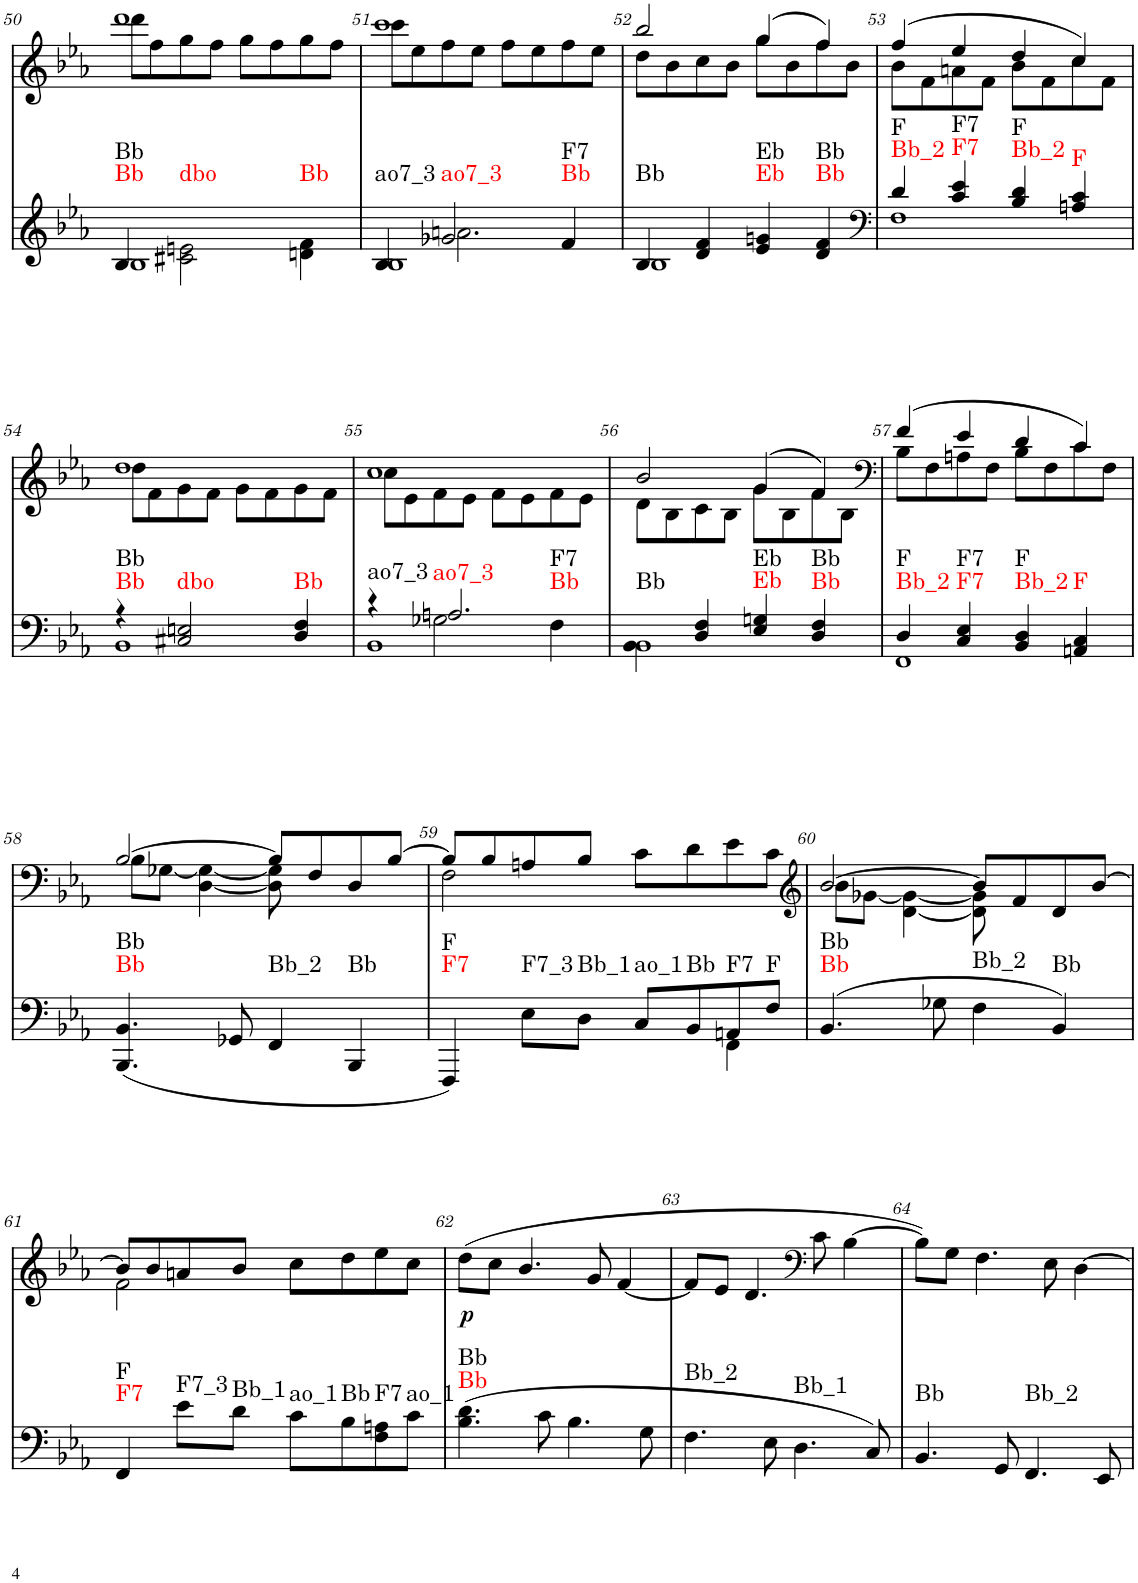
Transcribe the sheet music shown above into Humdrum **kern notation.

**kern	**harte	**kern	**text
*part2	*part2	*part1	*part1
*staff2	*	*staff1	*staff1
*I"piano	*	*I"piano	*
*I'Pno	*	*I'Pno	*
!!LO:PB:g=z
*clefG2	*	*clefG2	*
*k[b-e-a-]	*	*k[b-e-a-]	*
*E-:	*	*E-:	*
*M2/2	*	*M2/2	*
*met(c|)	*	*met(c|)	*
=50	=50	=50	=50
*^	*	*^	*
!	!	!LO:H:n=1:kt=Bb	!	!	!
!	!	!LO:H:n=2:kt=Bb	!	!	!
4B-/	1B-	N N	1ddd	8ddd\L	.
.	.	.	.	8ff\	.
!	!	!LO:H:kt=dbo	!	!	!
2c#X\ 2en\	.	N	.	8gg\	.
.	.	.	.	8ff\J	.
.	.	.	.	8gg\L	.
.	.	.	.	8ff\	.
!	!	!LO:H:kt=Bb	!	!	!
4dn\ 4f\	.	N	.	8gg\	.
.	.	.	.	8ff\J	.
=51	=51	=51	=51	=51	=51
*	*^	*	*	*	*
!	!	!	!LO:H:kt=ao7_3	!	!	!
4B-/	4ryy	1B-	N	1ccc	8ccc\L	.
.	.	.	.	.	8ee-\	.
!	!	!	!LO:H:kt=ao7_3	!	!	!
2g-X/	2.an\	.	N	.	8ff\	.
.	.	.	.	.	8ee-\J	.
.	.	.	.	.	8ff\L	.
.	.	.	.	.	8ee-\	.
!	!	!	!LO:H:n=1:kt=Bb	!	!	!
!	!	!	!LO:H:n=2:kt=F7	!	!	!
4f/	.	.	N N	.	8ff\	.
.	.	.	.	.	8ee-\J	.
*	*v	*v	*	*	*	*
=52	=52	=52	=52	=52	=52
!	!	!LO:H:kt=Bb	!	!	!
4B-/	1B-	N	2bb-/	8dd\L	.
.	.	.	.	8b-\	.
4d/ 4f/	.	.	.	8cc\	.
.	.	.	.	8b-\J	.
!	!	!LO:H:n=1:kt=Eb	!	!	!
!	!	!LO:H:n=2:kt=Eb	!	!	!
4e-/ 4gn/	.	N N	(4gg/	8gg\L	.
.	.	.	.	8b-\	.
!	!	!LO:H:n=1:kt=Bb	!	!	!
!	!	!LO:H:n=2:kt=Bb	!	!	!
4d/ 4f/	.	N N	4ff/)	8ff\	.
.	.	.	.	8b-\J	.
=53	=53	=53	=53	=53	=53
*clefF4	*	*	*	*	*
!	!	!LO:H:n=1:kt=Bb_2	!	!	!
!	!	!LO:H:n=2:kt=F	!	!	!
4d/	1F	N N	(4ff/	8b-\L	.
.	.	.	.	8f\	.
!	!	!LO:H:n=1:kt=F7	!	!	!
!	!	!LO:H:n=2:kt=F7	!	!	!
4c/ 4e-/	.	N N	4ee-/	8an\	.
.	.	.	.	8f\J	.
!	!	!LO:H:n=1:kt=Bb_2	!	!	!
!	!	!LO:H:n=2:kt=F	!	!	!
4B-/ 4d/	.	N N	4dd/	8b-\L	.
.	.	.	.	8f\	.
!	!	!LO:H:kt=F	!	!	!
4An/ 4c/	.	N	4cc/)	8cc\	.
.	.	.	.	8f\J	.
!!LO:LB:g=z	!!
=54	=54	=54	=54	=54	=54
!	!	!LO:H:n=1:kt=Bb	!	!	!
!	!	!LO:H:n=2:kt=Bb	!	!	!
4r	1BB-	N N	1dd	8dd\L	.
.	.	.	.	8f\	.
!	!	!LO:H:kt=dbo	!	!	!
2C#X/ 2En/	.	N	.	8g\	.
.	.	.	.	8f\J	.
.	.	.	.	8g\L	.
.	.	.	.	8f\	.
!	!	!LO:H:kt=Bb	!	!	!
4D/ 4F/	.	N	.	8g\	.
.	.	.	.	8f\J	.
=55	=55	=55	=55	=55	=55
*	*^	*	*	*	*
!	!	!	!LO:H:kt=ao7_3	!	!	!
4r	4ryy	1BB-	N	1cc	8cc\L	.
.	.	.	.	.	8e-\	.
!	!	!	!LO:H:n=1:kt=ao7_3	!	!	!
!	!	!	!LO:H:n=2:kt=Bb	!	!	!
!	!	!	!LO:H:n=3:kt=F7	!	!	!
2.An/	2G-X\	.	N N N	.	8f\	.
.	.	.	.	.	8e-\J	.
.	.	.	.	.	8f\L	.
.	.	.	.	.	8e-\	.
.	4F\	.	.	.	8f\	.
.	.	.	.	.	8e-\J	.
*	*v	*v	*	*	*	*
=56	=56	=56	=56	=56	=56
!	!	!LO:H:kt=Bb	!	!	!
4BB-\	1BB-	N	2b-/	8d\L	.
.	.	.	.	8B-\	.
4D/ 4F/	.	.	.	8c\	.
.	.	.	.	8B-\J	.
!	!	!LO:H:n=1:kt=Eb	!	!	!
!	!	!LO:H:n=2:kt=Eb	!	!	!
4E-/ 4Gn/	.	N N	(4g/	8g\L	.
.	.	.	.	8B-\	.
!	!	!LO:H:n=1:kt=Bb	!	!	!
!	!	!LO:H:n=2:kt=Bb	!	!	!
4D/ 4F/	.	N N	4f/)	8f\	.
.	.	.	.	8B-\J	.
=57	=57	=57	=57	=57	=57
*	*	*	*clefF4	*	*
!	!	!LO:H:n=1:kt=Bb_2	!	!	!
!	!	!LO:H:n=2:kt=F	!	!	!
4D/	1FF	N N	(4f/	8B-\L	.
.	.	.	.	8F\	.
!	!	!LO:H:n=1:kt=F7	!	!	!
!	!	!LO:H:n=2:kt=F7	!	!	!
4C/ 4E-/	.	N N	4e-/	8An\	.
.	.	.	.	8F\J	.
!	!	!LO:H:n=1:kt=Bb_2	!	!	!
!	!	!LO:H:n=2:kt=F	!	!	!
4BB-/ 4D/	.	N N	4d/	8B-\L	.
.	.	.	.	8F\	.
!	!	!LO:H:kt=F	!	!	!
4AAn/ 4C/	.	N	4c/)	8c\	.
.	.	.	.	8F\J	.
*v	*v	*	*	*	*
!!LO:LB:g=z	!!
=58	=58	=58	=58	=58
!	!LO:H:n=1:kt=Bb	!	!	!
!	!LO:H:n=2:kt=Bb	!	!	!
(4.BBB-/ 4.BB-/	N N	[2B-/	8B-\L	.
.	.	.	[8G-X\J	.
.	.	.	[4D\ 4G-\_	.
8GG-X/	.	.	.	.
!	!LO:H:kt=Bb_2	!	!	!
4FF/	N	8B-/L]	8D\] 8G-\]	.
.	.	8F/	4.ryy	.
!	!LO:H:kt=Bb	!	!	!
4BBB-/	N	8D/	.	.
.	.	[8B-/J	.	.
=59	=59	=59	=59	=59
*^	*	*	*	*
!	!	!LO:H:n=1:kt=F7	!	!	!
!	!	!LO:H:n=2:kt=F	!	!	!
4ryy	4FFF/)	N N	8B-/L]	2F\	.
.	.	.	8B-/	.	.
!	!	!LO:H:kt=F7_3	!	!	!
8E-\L	4ryy	N	8An/	.	.
!	!	!LO:H:kt=Bb_1	!	!	!
8D\J	.	N	8B-/J	.	.
!	!	!LO:H:kt=ao_1	!	!	!
8C/L	4ryy	N	8c\L	2ryy	.
!	!	!LO:H:kt=Bb	!	!	!
8BB-/	.	N	8d\	.	.
!	!	!LO:H:kt=F7	!	!	!
8AAn/	4FF\	N	8e-\	.	.
!	!	!LO:H:kt=F	!	!	!
8F/J	.	N	8c\J	.	.
*v	*v	*	*	*	*
=60	=60	=60	=60	=60
*	*	*clefG2	*	*
!	!LO:H:n=1:kt=Bb	!	!	!
!	!LO:H:n=2:kt=Bb	!	!	!
(4.BB-/	N N	[2b-/	8b-\L	.
.	.	.	[8g-X\J	.
.	.	.	[4d\ 4g-\_	.
8G-X\	.	.	.	.
!	!LO:H:kt=Bb_2	!	!	!
4F\	N	8b-/L]	8d\] 8g-\]	.
.	.	8f/	4.ryy	.
!	!LO:H:kt=Bb	!	!	!
4BB-/)	N	8d/	.	.
.	.	[8b-/J	.	.
!!LO:LB:g=z	!!
=61	=61	=61	=61	=61
!	!LO:H:n=1:kt=F7	!	!	!
!	!LO:H:n=2:kt=F	!	!	!
4FF/	N N	2f\	8b-/L]	.
.	.	.	8b-/	.
!	!LO:H:kt=F7_3	!	!	!
8e-\L	N	.	8an/	.
!	!LO:H:kt=Bb_1	!	!	!
8d\J	N	.	8b-/J	.
!	!LO:H:kt=ao_1	!	!	!
8c\L	N	8cc\L	2ryy	.
!	!LO:H:kt=Bb	!	!	!
8B-\	N	8dd\	.	.
!	!LO:H:kt=F7	!	!	!
8F\ 8An\	N	8ee-\	.	.
!	!LO:H:kt=ao_1	!	!	!
8c\J	N	8cc\J	.	.
*	*	*v	*v	*
=62	=62	=62	=62
!	!LO:H:n=1:kt=Bb	!	!LO:LY:b
!	!LO:H:n=2:kt=Bb	!	!
(4.B-\ 4.d\	N N	(8dd\L	.
.	.	8cc\J	.
.	.	4.b-/	.
8c\	.	.	.
4.B-\	.	.	.
.	.	8g/	.
.	.	[4f/	.
8G\	.	.	.
=63	=63	=63	=63
!	!LO:H:kt=Bb_2	!	!
4.F\	N	8f/L]	.
.	.	8e-/J	.
.	.	4.d/	.
8E-\	.	.	.
!	!LO:H:kt=Bb_1	!	!
4.D\	N	.	.
*	*	*clefF4	*
.	.	8c\	.
.	.	[4B-\	.
8C/)	.	.	.
=64	=64	=64	=64
!	!LO:H:kt=Bb	!	!
4.BB-/	N	8B-\L])	.
.	.	8G\J	.
.	.	4.F\	.
8GG/	.	.	.
!	!LO:H:kt=Bb_2	!	!
4.FF/	N	.	.
.	.	8E-\	.
.	.	[4D\	.
8EE-/	.	.	.
=	=	=	=
*-	*-	*-	*-
